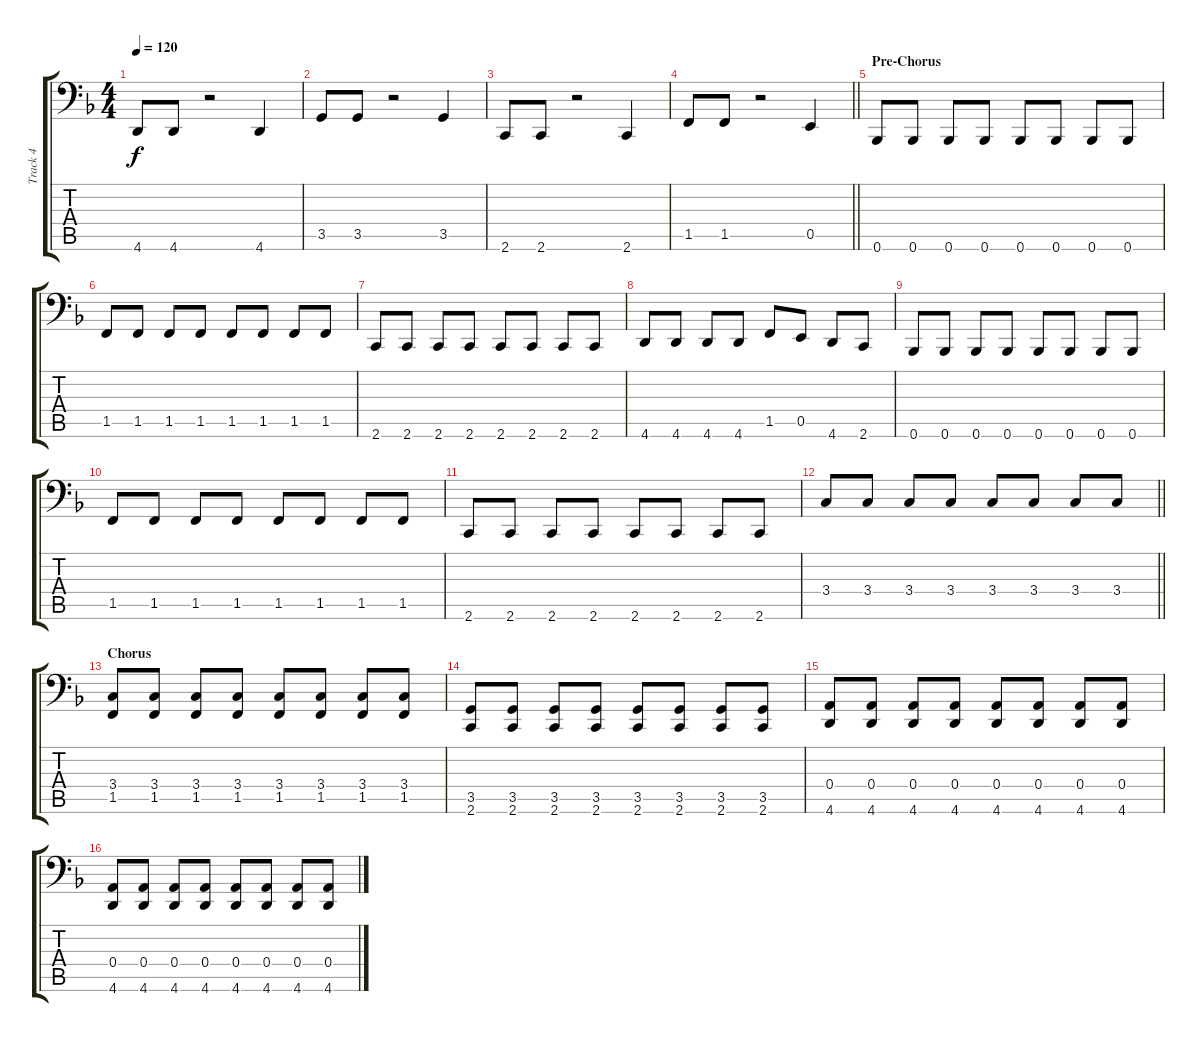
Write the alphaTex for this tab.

\track ("Track 4" "Track 4") {instrument electricbassfinger}
\staff {score tabs}
\tuning (C3 G2 D2 A1 E1 Bb0) {hide}
\ts (4 4)
\tempo 120
\clef f4
\ks f
4.6.8{dy f} 4.6.8 r.2 4.6.4 |
3.5.8 3.5.8 r.2 3.5.4 |
2.6.8 2.6.8 r.2 2.6.4 |
\barLineRight lightlight
1.5.8 1.5.8 r.2 0.5.4 |
\section ("" "Pre-Chorus")
0.6.8 0.6.8 0.6.8 0.6.8 0.6.8 0.6.8 0.6.8 0.6.8 |
1.5.8 1.5.8 1.5.8 1.5.8 1.5.8 1.5.8 1.5.8 1.5.8 |
2.6.8 2.6.8 2.6.8 2.6.8 2.6.8 2.6.8 2.6.8 2.6.8 |
4.6.8 4.6.8 4.6.8 4.6.8 1.5.8 0.5.8 4.6.8 2.6.8 |
0.6.8 0.6.8 0.6.8 0.6.8 0.6.8 0.6.8 0.6.8 0.6.8 |
1.5.8 1.5.8 1.5.8 1.5.8 1.5.8 1.5.8 1.5.8 1.5.8 |
2.6.8 2.6.8 2.6.8 2.6.8 2.6.8 2.6.8 2.6.8 2.6.8 |
\barLineRight lightlight
3.4.8 3.4.8 3.4.8 3.4.8 3.4.8 3.4.8 3.4.8 3.4.8 |
\section ("" "Chorus")
(3.4 1.5).8 (3.4 1.5).8 (3.4 1.5).8 (3.4 1.5).8 (3.4 1.5).8 (3.4 1.5).8 (3.4 1.5).8 (3.4 1.5).8 |
(3.5 2.6).8 (3.5 2.6).8 (3.5 2.6).8 (3.5 2.6).8 (3.5 2.6).8 (3.5 2.6).8 (3.5 2.6).8 (3.5 2.6).8 |
(0.4 4.6).8 (0.4 4.6).8 (0.4 4.6).8 (0.4 4.6).8 (0.4 4.6).8 (0.4 4.6).8 (0.4 4.6).8 (0.4 4.6).8 |
(0.4 4.6).8 (0.4 4.6).8 (0.4 4.6).8 (0.4 4.6).8 (0.4 4.6).8 (0.4 4.6).8 (0.4 4.6).8 (0.4 4.6).8
